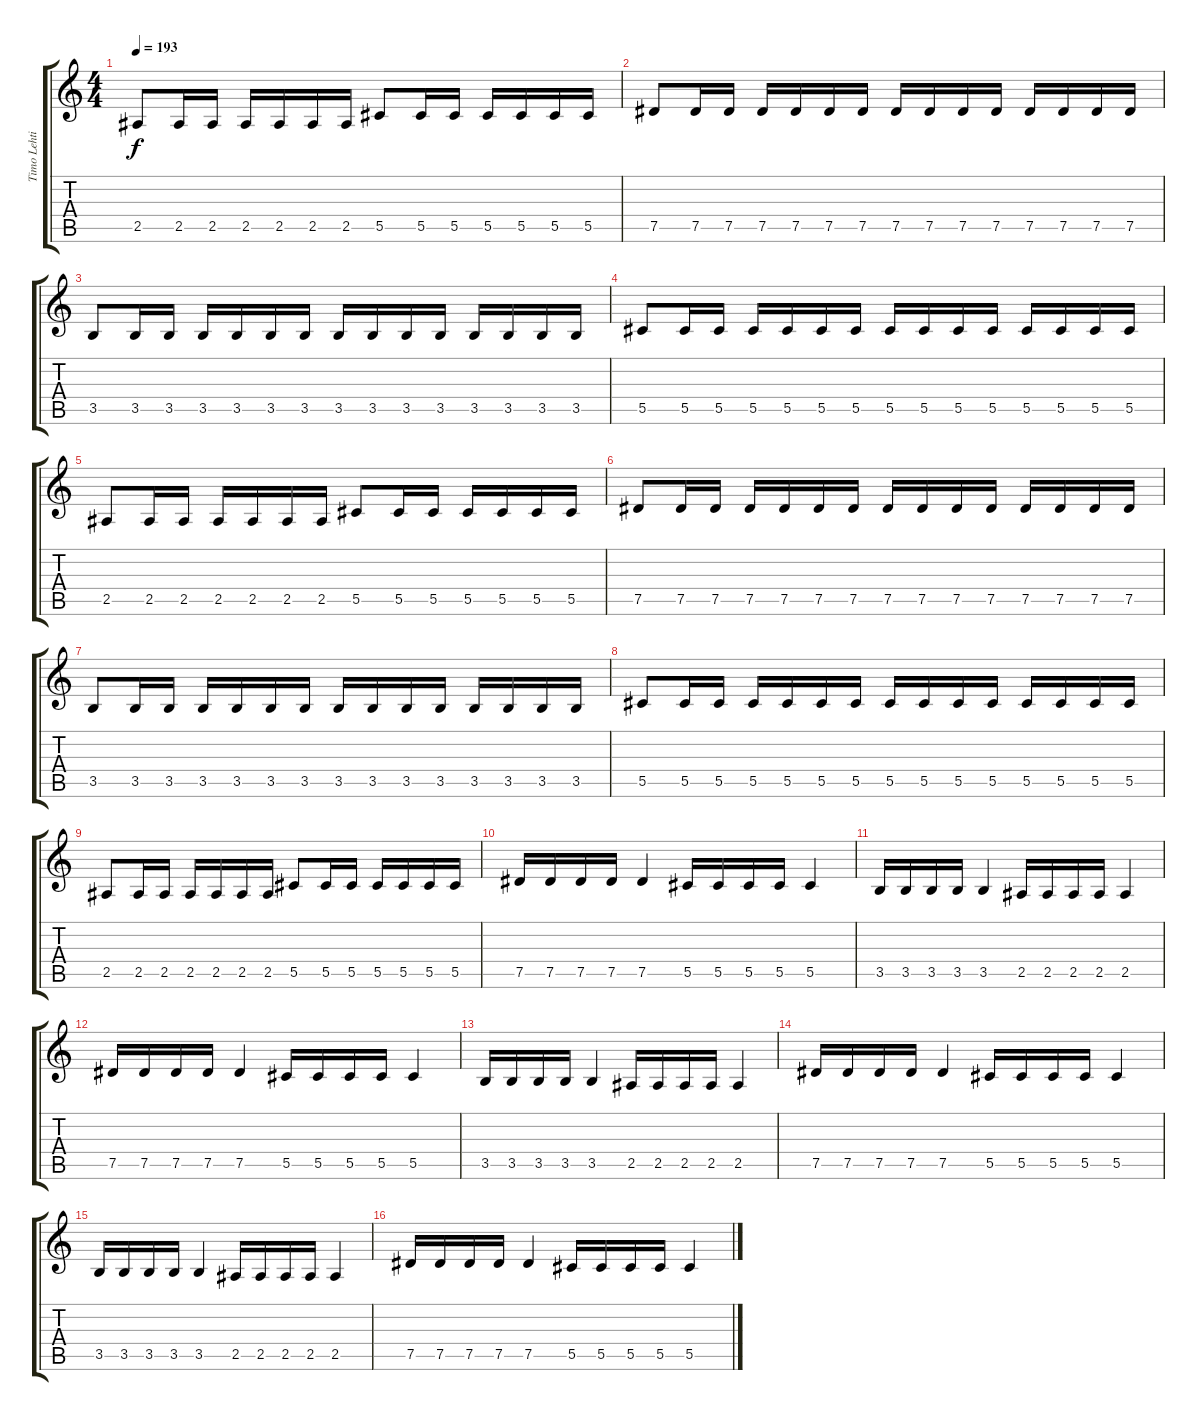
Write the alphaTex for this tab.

\track ("Timo Lehtinen " "Timo Lehti") {instrument electricbasspick}
\staff {score tabs}
\tuning (Eb4 Bb3 Gb3 Db3 Ab2 Eb2) {hide}
\ts (4 4)
\tempo 193
\clef g2
\ks c
2.5.8{dy f} 2.5.16 2.5.16 2.5.16 2.5.16 2.5.16 2.5.16 5.5.8 5.5.16 5.5.16 5.5.16 5.5.16 5.5.16 5.5.16 |
7.5.8 7.5.16 7.5.16 7.5.16 7.5.16 7.5.16 7.5.16 7.5.16 7.5.16 7.5.16 7.5.16 7.5.16 7.5.16 7.5.16 7.5.16 |
3.5.8 3.5.16 3.5.16 3.5.16 3.5.16 3.5.16 3.5.16 3.5.16 3.5.16 3.5.16 3.5.16 3.5.16 3.5.16 3.5.16 3.5.16 |
5.5.8 5.5.16 5.5.16 5.5.16 5.5.16 5.5.16 5.5.16 5.5.16 5.5.16 5.5.16 5.5.16 5.5.16 5.5.16 5.5.16 5.5.16 |
2.5.8 2.5.16 2.5.16 2.5.16 2.5.16 2.5.16 2.5.16 5.5.8 5.5.16 5.5.16 5.5.16 5.5.16 5.5.16 5.5.16 |
7.5.8 7.5.16 7.5.16 7.5.16 7.5.16 7.5.16 7.5.16 7.5.16 7.5.16 7.5.16 7.5.16 7.5.16 7.5.16 7.5.16 7.5.16 |
3.5.8 3.5.16 3.5.16 3.5.16 3.5.16 3.5.16 3.5.16 3.5.16 3.5.16 3.5.16 3.5.16 3.5.16 3.5.16 3.5.16 3.5.16 |
5.5.8 5.5.16 5.5.16 5.5.16 5.5.16 5.5.16 5.5.16 5.5.16 5.5.16 5.5.16 5.5.16 5.5.16 5.5.16 5.5.16 5.5.16 |
2.5.8 2.5.16 2.5.16 2.5.16 2.5.16 2.5.16 2.5.16 5.5.8 5.5.16 5.5.16 5.5.16 5.5.16 5.5.16 5.5.16 |
7.5.16 7.5.16 7.5.16 7.5.16 7.5.4 5.5.16 5.5.16 5.5.16 5.5.16 5.5.4 |
3.5.16 3.5.16 3.5.16 3.5.16 3.5.4 2.5.16 2.5.16 2.5.16 2.5.16 2.5.4 |
7.5.16 7.5.16 7.5.16 7.5.16 7.5.4 5.5.16 5.5.16 5.5.16 5.5.16 5.5.4 |
3.5.16 3.5.16 3.5.16 3.5.16 3.5.4 2.5.16 2.5.16 2.5.16 2.5.16 2.5.4 |
7.5.16 7.5.16 7.5.16 7.5.16 7.5.4 5.5.16 5.5.16 5.5.16 5.5.16 5.5.4 |
3.5.16 3.5.16 3.5.16 3.5.16 3.5.4 2.5.16 2.5.16 2.5.16 2.5.16 2.5.4 |
7.5.16 7.5.16 7.5.16 7.5.16 7.5.4 5.5.16 5.5.16 5.5.16 5.5.16 5.5.4
